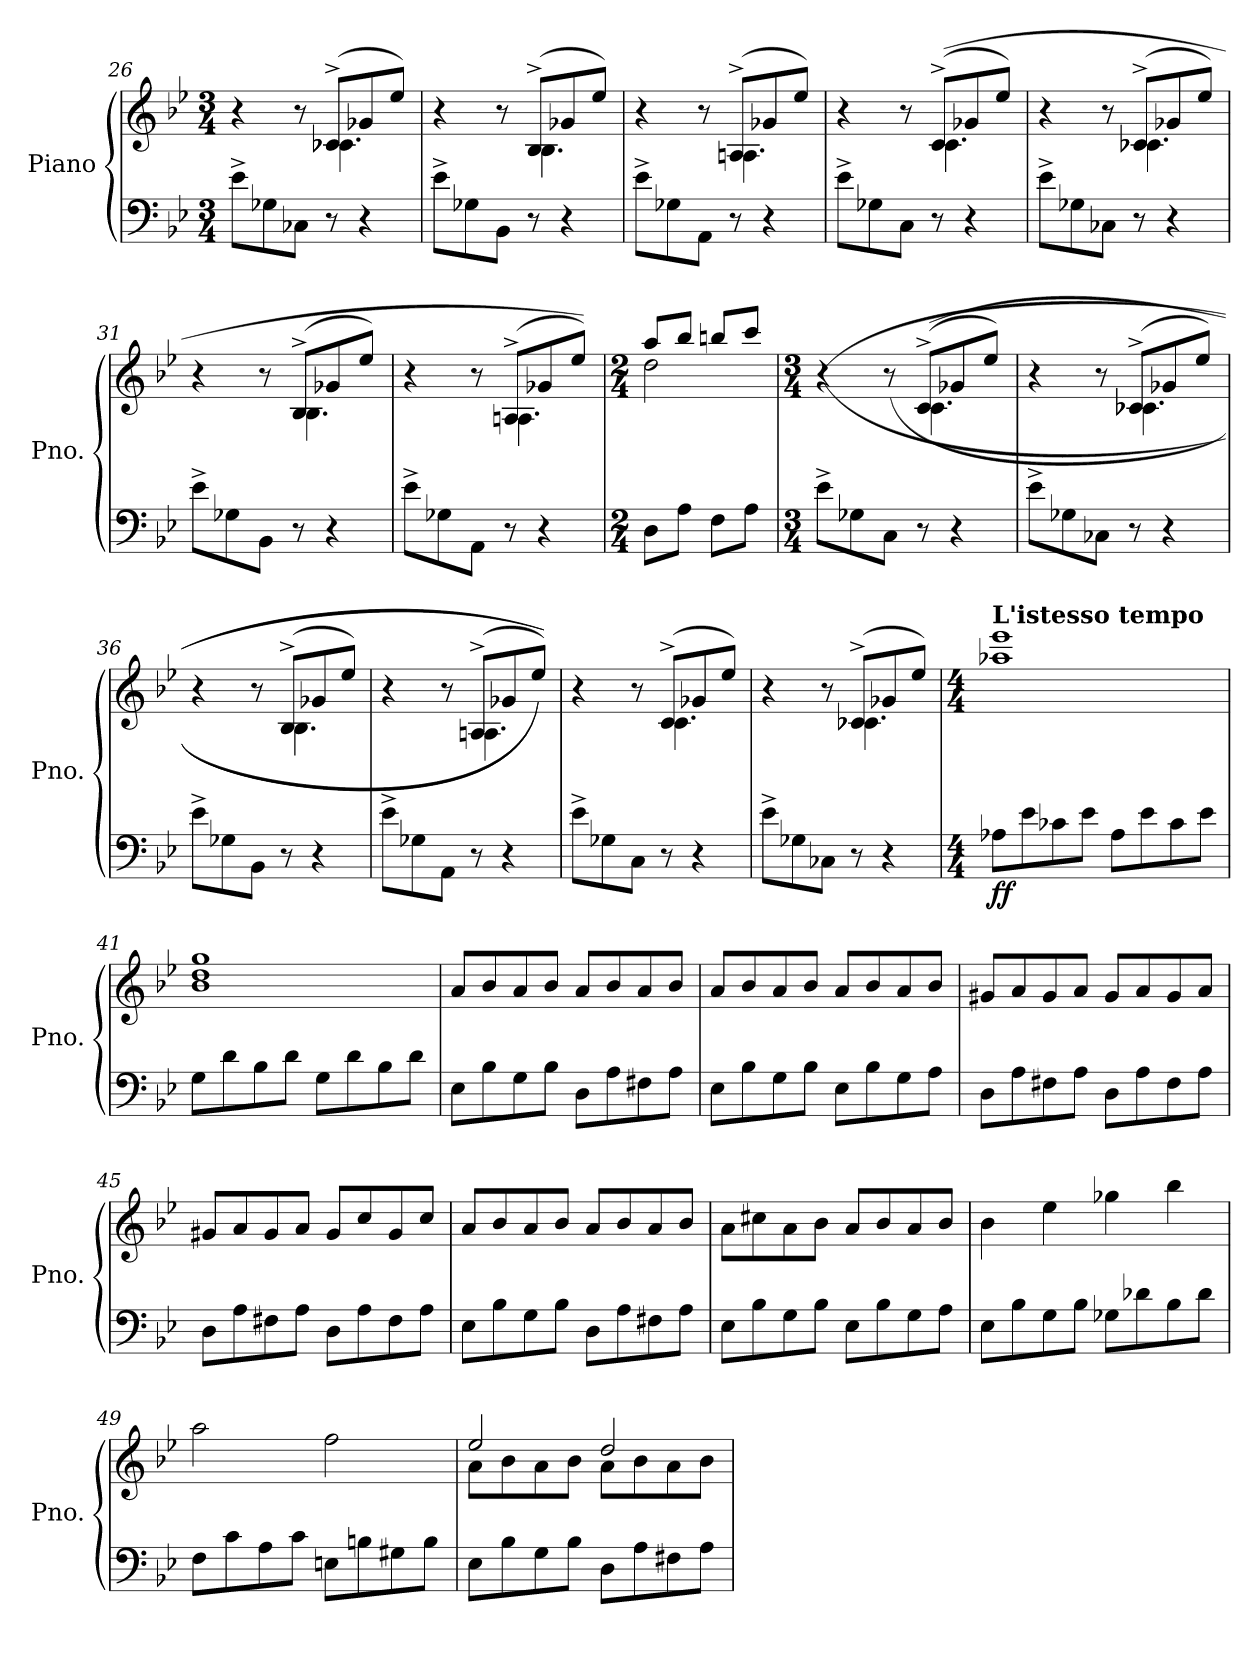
**kern	**kern	**dynam
*part1	*part1	*part1
*staff2	*staff1	*staff1/2
*I"Piano	*	*
*I'Pno.	*	*
!!LO:PB:g=z
*clefF4	*clefG2	*
*k[b-e-]	*k[b-e-]	*
*M3/4	*M3/4	*
=26	=26	=26
*	*^	*
8e-^\L	4r	4.ryy	.
8G-X\	.	.	.
8C-X\J	8r	.	.
8r	(<8c-X^/L	4.c-X\	.
4r	8g-X/	.	.
.	8ee-/J)	.	.
=27	=27	=27	=27
8e-^\L	4r	4.ryy	.
8G-X\	.	.	.
8BB-\J	8r	.	.
8r	(<8B-^/L	4.B-\	.
4r	8g-X/	.	.
.	8ee-/J)	.	.
=28	=28	=28	=28
8e-^\L	4r	4.ryy	.
8G-X\	.	.	.
8AA\J	8r	.	.
8r	(<8A^/L	4.An\	.
4r	8g-X/	.	.
.	8ee-/J)	.	.
=29	=29	=29	=29
8e-^\L	4r	4.ryy	.
8G-X\	.	.	.
8C\J	8r	.	.
8r	(<(>8c^/L	4.c\	.
4r	8g-X/	.	.
.	8ee-/J)	.	.
!!LO:LB:g=z	!!
=30	=30	=30	=30
8e-^\L	4r	4.ryy	.
8G-X\	.	.	.
8C-X\J	8r	.	.
8r	(<8c-X^/L	4.c-X\	.
4r	8g-X/	.	.
.	8ee-/J)	.	.
=31	=31	=31	=31
8e-^\L	4r	4.ryy	.
8G-X\	.	.	.
8BB-\J	8r	.	.
8r	(<8B-^/L	4.B-\	.
4r	8g-X/	.	.
.	8ee-/J)	.	.
=32	=32	=32	=32
8e-^\L	4r	4.ryy	.
8G-X\	.	.	.
8AA\J	8r	.	.
8r	(<8A^/L	4.An\	.
4r	8g-X/	.	.
.	8ee-/J))	.	.
=33	=33	=33	=33
*M2/4	*M2/4	*	*
8D\L	8aa/L	2dd\	.
8A\J	8bb-/J	.	.
8F\L	8bbn/L	.	.
8A\J	8ccc/J	.	.
!!LO:LB:g=z	!!
=34	=34	=34	=34
*M3/4	*M3/4	*	*
8e-^\L	(>(>4r	4.ryy	.
8G-X\	.	.	.
8C\J	(>8r	.	.
8r	(<(>8c^/L	4.c\	.
4r	8g-X/	.	.
.	8ee-/J)	.	.
=35	=35	=35	=35
8e-^\L	4r	4.ryy	.
8G-X\	.	.	.
8C-X\J	8r	.	.
8r	(<8c-X^/L	4.c-X\	.
4r	8g-X/	.	.
.	8ee-/J)	.	.
=36	=36	=36	=36
8e-^\L	4r	4.ryy	.
8G-X\	.	.	.
8BB-\J	8r	.	.
8r	(<8B-^/L	4.B-\	.
4r	8g-X/	.	.
.	8ee-/J)	.	.
=37	=37	=37	=37
8e-^\L	4r	4.ryy	.
8G-X\	.	.	.
8AA\J	8r	.	.
8r	(<8A^/L	4.An\	.
4r	8g-X/	.	.
.	8ee-/J)))))	.	.
!!LO:LB:g=z	!!
=38	=38	=38	=38
8e-^\L	4r	4.ryy	.
8G-X\	.	.	.
8C\J	8r	.	.
8r	(<8c^/L	4.c\	.
4r	8g-X/	.	.
.	8ee-/J)	.	.
=39	=39	=39	=39
8e-^\L	4r	4.ryy	.
8G-X\	.	.	.
8C-X\J	8r	.	.
8r	(<8c-X^/L	4.c-X\	.
4r	8g-X/	.	.
.	8ee-/J)	.	.
*	*v	*v	*
=40	=40	=40
*M4/4	*M4/4	*
!	!LO:TX:a:B:t=L'istesso tempo	!
!	!	!LO:DY:b=2
8A-X\L	1aa-X 1eee-	ff
8e-\	.	.
8c-X\	.	.
8e-\J	.	.
8A-\L	.	.
8e-\	.	.
8c-\	.	.
8e-\J	.	.
=41	=41	=41
8G\L	1b- 1dd 1gg	.
8d\	.	.
8B-\	.	.
8d\J	.	.
8G\L	.	.
8d\	.	.
8B-\	.	.
8d\J	.	.
!!LO:LB:g=z
=42	=42	=42
8E-\L	8a/L	.
8B-\	8b-/	.
8G\	8a/	.
8B-\J	8b-/J	.
8D\L	8a/L	.
8A\	8b-/	.
8F#X\	8a/	.
8A\J	8b-/J	.
=43	=43	=43
8E-\L	8a/L	.
8B-\	8b-/	.
8G\	8a/	.
8B-\J	8b-/J	.
8E-\L	8a/L	.
8B-\	8b-/	.
8G\	8a/	.
8A\J	8b-/J	.
=44	=44	=44
8D\L	8g#X/L	.
8A\	8a/	.
8F#X\	8g#/	.
8A\J	8a/J	.
8D\L	8g#/L	.
8A\	8a/	.
8F#\	8g#/	.
8A\J	8a/J	.
=45	=45	=45
8D\L	8g#X/L	.
8A\	8a/	.
8F#X\	8g#/	.
8A\J	8a/J	.
8D\L	8g#/L	.
8A\	8cc/	.
8F#\	8g#/	.
8A\J	8cc/J	.
=46	=46	=46
8E-\L	8a/L	.
8B-\	8b-/	.
8G\	8a/	.
8B-\J	8b-/J	.
8D\L	8a/L	.
8A\	8b-/	.
8F#X\	8a/	.
8A\J	8b-/J	.
!!LO:PB:g=z
=47	=47	=47
8E-\L	8a\L	.
8B-\	8cc#X\	.
8G\	8a\	.
8B-\J	8b-\J	.
8E-\L	8a/L	.
8B-\	8b-/	.
8G\	8a/	.
8A\J	8b-/J	.
=48	=48	=48
8E-\L	4b-\	.
8B-\	.	.
8G\	4ee-\	.
8B-\J	.	.
8G-X\L	4gg-X\	.
8d-X\	.	.
8B-\	4bb-\	.
8d-\J	.	.
=49	=49	=49
8F\L	2aa\	.
8c\	.	.
8A\	.	.
8c\J	.	.
8En\L	2ff\	.
8Bn\	.	.
8G#X\	.	.
8B\J	.	.
=50	=50	=50
*	*^	*
8E-\L	2ee-/	8a\L	.
8B-\	.	8b-\	.
8G\	.	8a\	.
8B-\J	.	8b-\J	.
8D\L	2dd/	8a\L	.
8A\	.	8b-\	.
8F#X\	.	8a\	.
8A\J	.	8b-\J	.
*	*v	*v	*
=	=	=
*-	*-	*-
